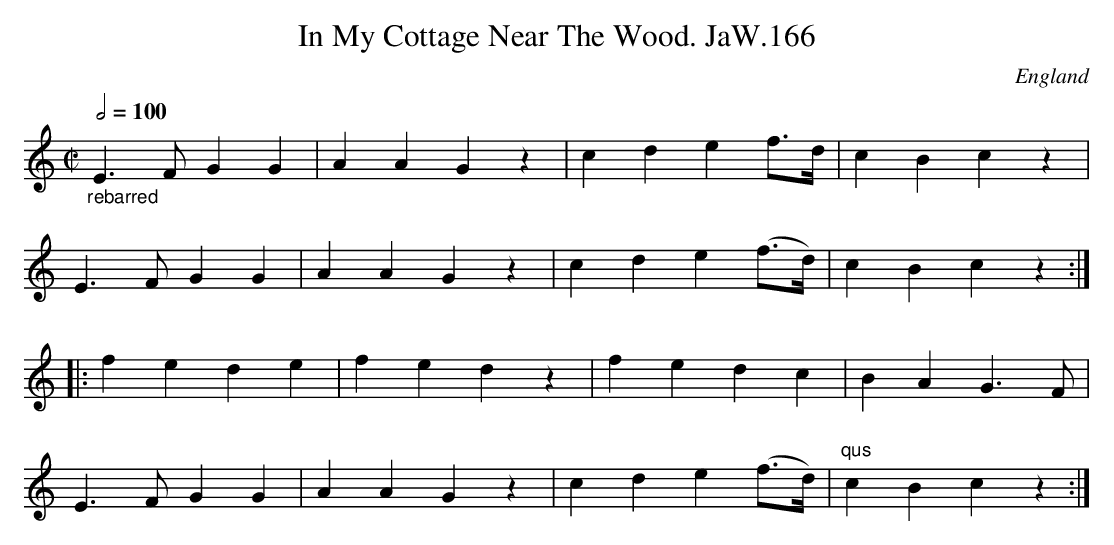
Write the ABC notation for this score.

X:1
T:In My Cottage Near The Wood. JaW.166
M:C|
L:1/8
Q:1/2=100
O:England
K:C major
"_rebarred"E3FG2G2|A2A2G2z2|c2d2e2f>d|c2B2c2z2|!
E3FG2G2|A2A2G2z2|c2d2e2(f>d)|c2B2c2z2:|!
|:f2e2d2e2|f2e2d2z2|f2e2d2c2|B2A2G3F|!
E3FG2G2 |A2A2G2z2|c2d2e2(f>d)|"qus"c2B2c2z2:|
